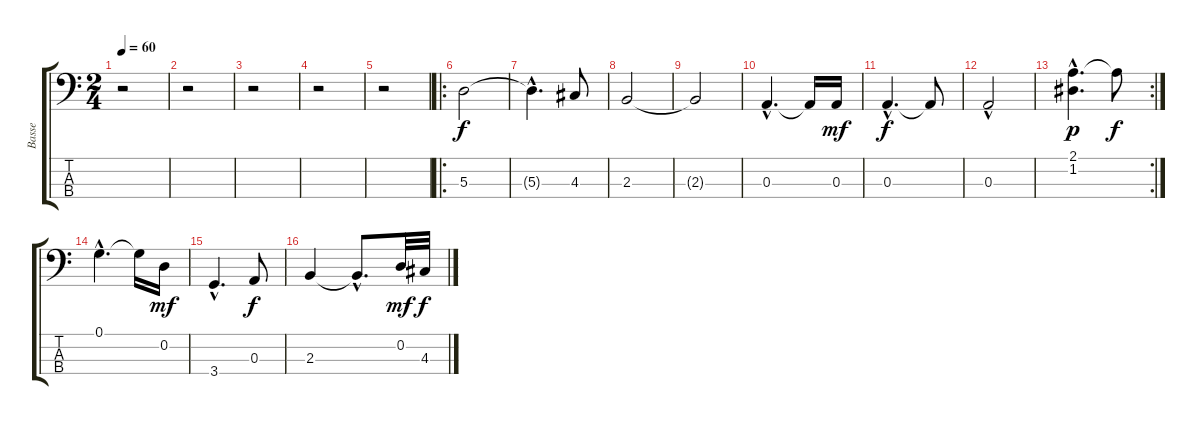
\track ("Basse" "Basse") {instrument electricbassfinger}
\staff {score tabs}
\tuning (G2 D2 A1 E1) {hide}
\ts (2 4)
\tempo 60
\clef f4
\ks c
r.2{dy f} |
r.2 |
r.2 |
r.2 |
r.2 |
\ro
5.3.2{instrument fretlessbass} |
5.3{hac t}.4{d} 4.3.8 |
2.3.2 |
2.3{t}.2 |
0.3{hac}.4{d} 0.3{t}.16 0.3.16{dy mf} |
0.3{hac}.4{d dy f} 0.3{t}.8 |
0.3{hac}.2 |
\rc 2
(2.1{hac} 1.2).4{d dy p} 2.1{t}.8{dy f} |
0.1{hac}.4{d} 0.1{t}.16 0.2.16{dy mf} |
3.4{hac}.4{d} 0.3.8{dy f} |
2.3.4 2.3{hac t}.8{d} 0.2.32{dy mf} 4.3.32{dy f}
